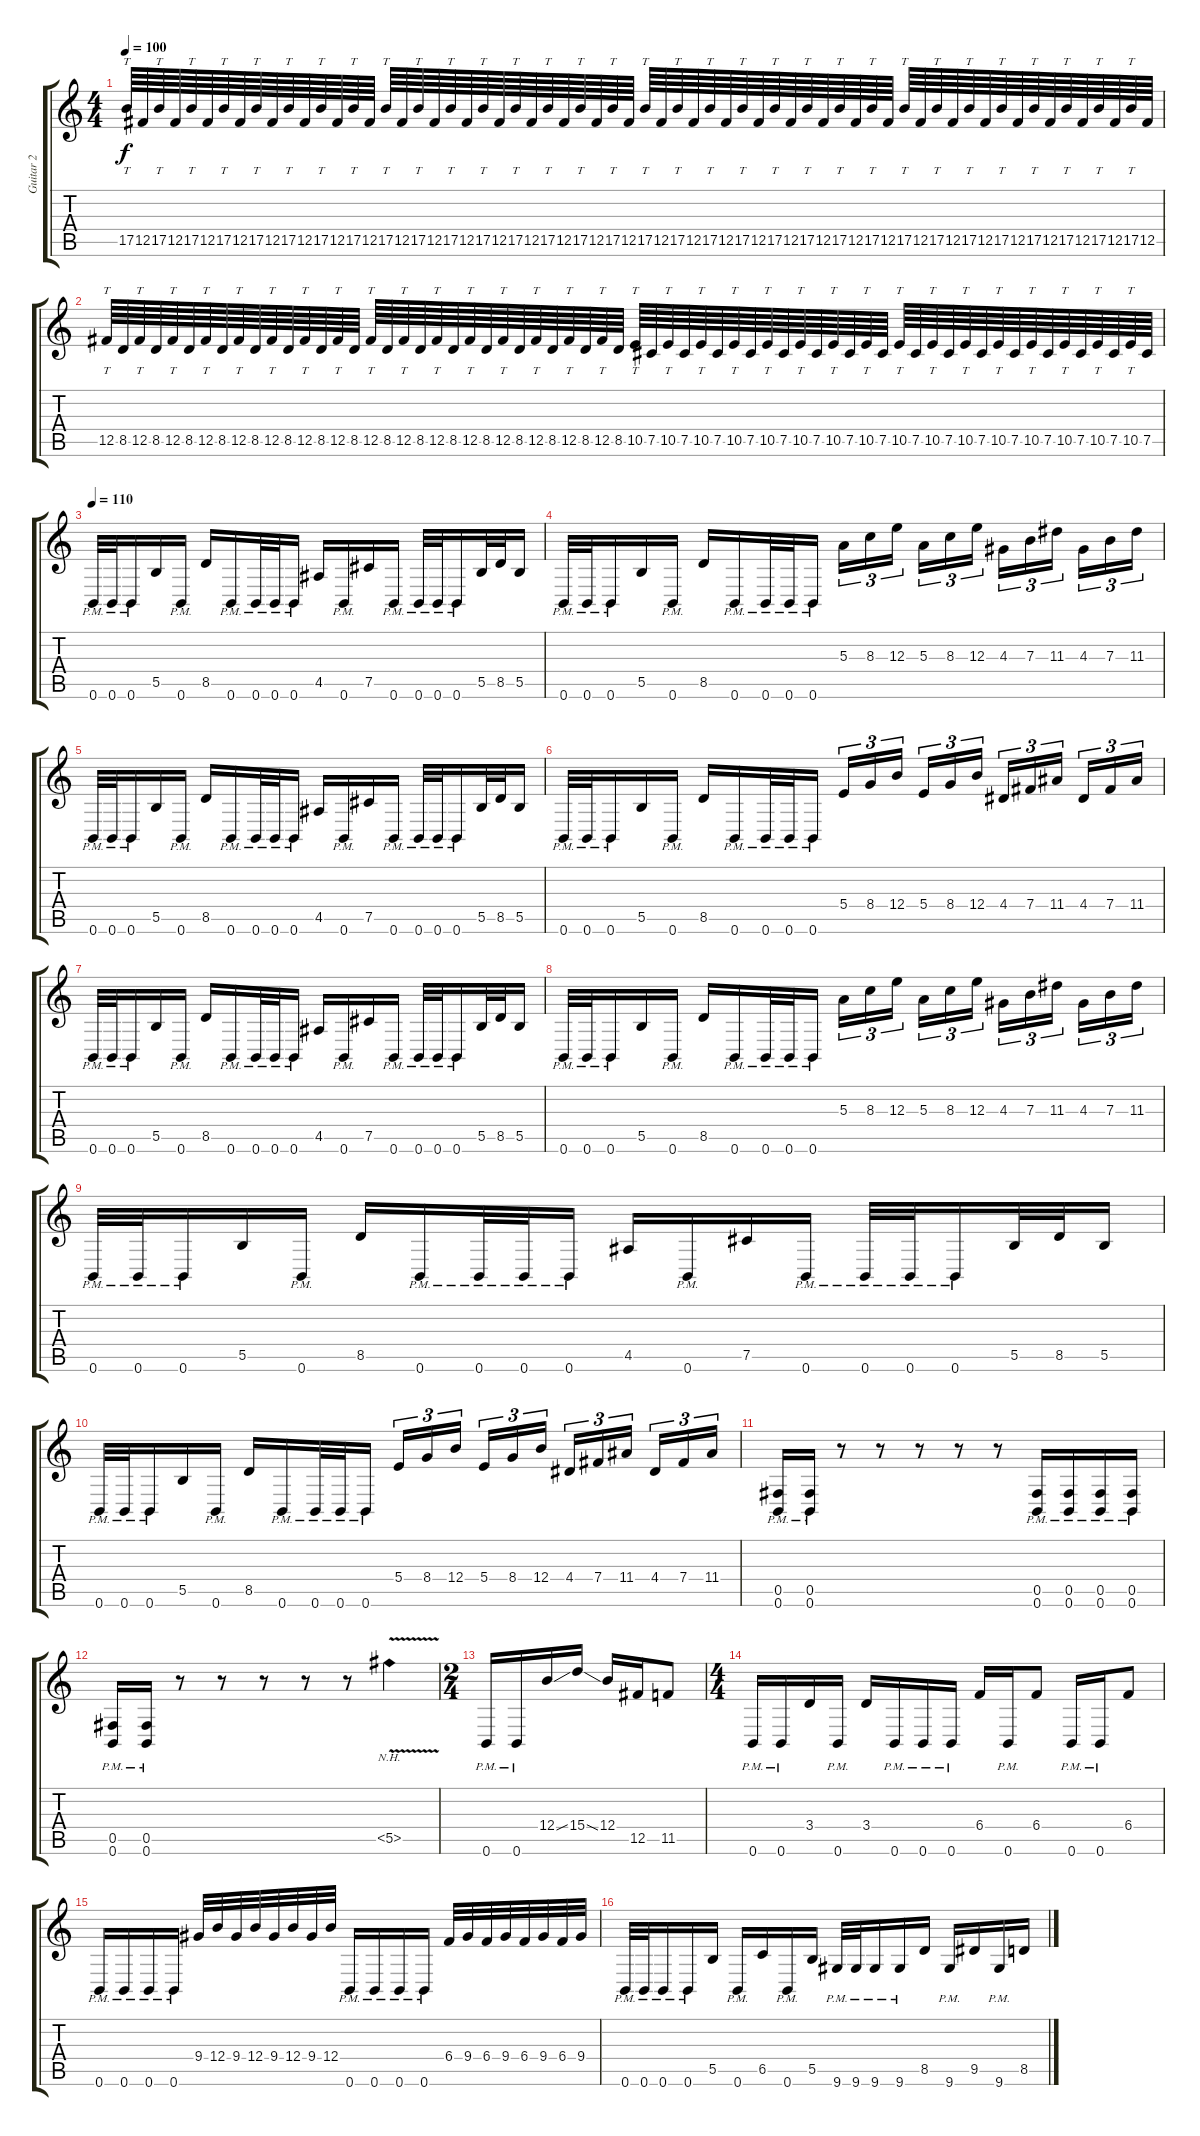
\track ("Guitar 2" "Guitar 2") {instrument distortionguitar}
\staff {score tabs}
\tuning (Db4 Ab3 E3 B2 Gb2 B1) {hide}
\ts (4 4)
\tempo 100
\clef g2
\ks c
17.5.64{tt dy f} 12.5.64 17.5.64{tt} 12.5.64 17.5.64{tt} 12.5.64 17.5.64{tt} 12.5.64 17.5.64{tt} 12.5.64 17.5.64{tt} 12.5.64 17.5.64{tt} 12.5.64 17.5.64{tt} 12.5.64 17.5.64{tt} 12.5.64 17.5.64{tt} 12.5.64 17.5.64{tt} 12.5.64 17.5.64{tt} 12.5.64 17.5.64{tt} 12.5.64 17.5.64{tt} 12.5.64 17.5.64{tt} 12.5.64 17.5.64{tt} 12.5.64 17.5.64{tt} 12.5.64 17.5.64{tt} 12.5.64 17.5.64{tt} 12.5.64 17.5.64{tt} 12.5.64 17.5.64{tt} 12.5.64 17.5.64{tt} 12.5.64 17.5.64{tt} 12.5.64 17.5.64{tt} 12.5.64 17.5.64{tt} 12.5.64 17.5.64{tt} 12.5.64 17.5.64{tt} 12.5.64 17.5.64{tt} 12.5.64 17.5.64{tt} 12.5.64 17.5.64{tt} 12.5.64 17.5.64{tt} 12.5.64 17.5.64{tt} 12.5.64 |
12.5.64{tt} 8.5.64 12.5.64{tt} 8.5.64 12.5.64{tt} 8.5.64 12.5.64{tt} 8.5.64 12.5.64{tt} 8.5.64 12.5.64{tt} 8.5.64 12.5.64{tt} 8.5.64 12.5.64{tt} 8.5.64 12.5.64{tt} 8.5.64 12.5.64{tt} 8.5.64 12.5.64{tt} 8.5.64 12.5.64{tt} 8.5.64 12.5.64{tt} 8.5.64 12.5.64{tt} 8.5.64 12.5.64{tt} 8.5.64 12.5.64{tt} 8.5.64 10.5.64{tt} 7.5.64 10.5.64{tt} 7.5.64 10.5.64{tt} 7.5.64 10.5.64{tt} 7.5.64 10.5.64{tt} 7.5.64 10.5.64{tt} 7.5.64 10.5.64{tt} 7.5.64 10.5.64{tt} 7.5.64 10.5.64{tt} 7.5.64 10.5.64{tt} 7.5.64 10.5.64{tt} 7.5.64 10.5.64{tt} 7.5.64 10.5.64{tt} 7.5.64 10.5.64{tt} 7.5.64 10.5.64{tt} 7.5.64 10.5.64{tt} 7.5.64 |
\tempo 110
0.6{pm}.32 0.6{pm}.32 0.6{pm}.16 5.5.16 0.6{pm}.16 8.5.16 0.6{pm}.16 0.6{pm}.32 0.6{pm}.32 0.6{pm}.16 4.5.16 0.6{pm}.16 7.5.16 0.6{pm}.16 0.6{pm}.32 0.6{pm}.32 0.6{pm}.16 5.5.32 8.5.32 5.5.16 |
0.6{pm}.32 0.6{pm}.32 0.6{pm}.16 5.5.16 0.6{pm}.16 8.5.16 0.6{pm}.16 0.6{pm}.32 0.6{pm}.32 0.6{pm}.16 5.3.16{tu (3 2)} 8.3.16{tu (3 2)} 12.3.16{tu (3 2) beam splitsecondary} 5.3.16{tu (3 2)} 8.3.16{tu (3 2)} 12.3.16{tu (3 2)} 4.3.16{tu (3 2)} 7.3.16{tu (3 2)} 11.3.16{tu (3 2) beam splitsecondary} 4.3.16{tu (3 2)} 7.3.16{tu (3 2)} 11.3.16{tu (3 2)} |
0.6{pm}.32 0.6{pm}.32 0.6{pm}.16 5.5.16 0.6{pm}.16 8.5.16 0.6{pm}.16 0.6{pm}.32 0.6{pm}.32 0.6{pm}.16 4.5.16 0.6{pm}.16 7.5.16 0.6{pm}.16 0.6{pm}.32 0.6{pm}.32 0.6{pm}.16 5.5.32 8.5.32 5.5.16 |
0.6{pm}.32 0.6{pm}.32 0.6{pm}.16 5.5.16 0.6{pm}.16 8.5.16 0.6{pm}.16 0.6{pm}.32 0.6{pm}.32 0.6{pm}.16 5.4.16{tu (3 2)} 8.4.16{tu (3 2)} 12.4.16{tu (3 2) beam splitsecondary} 5.4.16{tu (3 2)} 8.4.16{tu (3 2)} 12.4.16{tu (3 2)} 4.4.16{tu (3 2)} 7.4.16{tu (3 2)} 11.4.16{tu (3 2) beam splitsecondary} 4.4.16{tu (3 2)} 7.4.16{tu (3 2)} 11.4.16{tu (3 2)} |
0.6{pm}.32 0.6{pm}.32 0.6{pm}.16 5.5.16 0.6{pm}.16 8.5.16 0.6{pm}.16 0.6{pm}.32 0.6{pm}.32 0.6{pm}.16 4.5.16 0.6{pm}.16 7.5.16 0.6{pm}.16 0.6{pm}.32 0.6{pm}.32 0.6{pm}.16 5.5.32 8.5.32 5.5.16 |
0.6{pm}.32 0.6{pm}.32 0.6{pm}.16 5.5.16 0.6{pm}.16 8.5.16 0.6{pm}.16 0.6{pm}.32 0.6{pm}.32 0.6{pm}.16 5.3.16{tu (3 2)} 8.3.16{tu (3 2)} 12.3.16{tu (3 2) beam splitsecondary} 5.3.16{tu (3 2)} 8.3.16{tu (3 2)} 12.3.16{tu (3 2)} 4.3.16{tu (3 2)} 7.3.16{tu (3 2)} 11.3.16{tu (3 2) beam splitsecondary} 4.3.16{tu (3 2)} 7.3.16{tu (3 2)} 11.3.16{tu (3 2)} |
0.6{pm}.32 0.6{pm}.32 0.6{pm}.16 5.5.16 0.6{pm}.16 8.5.16 0.6{pm}.16 0.6{pm}.32 0.6{pm}.32 0.6{pm}.16 4.5.16 0.6{pm}.16 7.5.16 0.6{pm}.16 0.6{pm}.32 0.6{pm}.32 0.6{pm}.16 5.5.32 8.5.32 5.5.16 |
0.6{pm}.32 0.6{pm}.32 0.6{pm}.16 5.5.16 0.6{pm}.16 8.5.16 0.6{pm}.16 0.6{pm}.32 0.6{pm}.32 0.6{pm}.16 5.4.16{tu (3 2)} 8.4.16{tu (3 2)} 12.4.16{tu (3 2) beam splitsecondary} 5.4.16{tu (3 2)} 8.4.16{tu (3 2)} 12.4.16{tu (3 2)} 4.4.16{tu (3 2)} 7.4.16{tu (3 2)} 11.4.16{tu (3 2) beam splitsecondary} 4.4.16{tu (3 2)} 7.4.16{tu (3 2)} 11.4.16{tu (3 2)} |
(0.5{pm} 0.6{pm}).16 (0.5{pm} 0.6{pm}).16 r.8 r.8 r.8 r.8 r.8 (0.5{pm} 0.6{pm}).16 (0.5{pm} 0.6{pm}).16 (0.5{pm} 0.6{pm}).16 (0.5{pm} 0.6{pm}).16 |
(0.5{pm} 0.6{pm}).16 (0.5{pm} 0.6{pm}).16 r.8 r.8 r.8 r.8 r.8 5.5{nh v}.4 |
\ts (2 4)
0.6{pm}.16 0.6{pm}.16 12.4{ss}.16 15.4{ss}.16 12.4.16 12.5.16 11.5.8 |
\ts (4 4)
0.6{pm}.16 0.6{pm}.16 3.4.16 0.6{pm}.16 3.4.16 0.6{pm}.16 0.6{pm}.16 0.6{pm}.16 6.4.16 0.6{pm}.16 6.4.8 0.6{pm}.16 0.6{pm}.16 6.4.8 |
0.6{pm}.16 0.6{pm}.16 0.6{pm}.16 0.6{pm}.16 9.4.32 12.4.32 9.4.32 12.4.32 9.4.32 12.4.32 9.4.32 12.4.32 0.6{pm}.16 0.6{pm}.16 0.6{pm}.16 0.6{pm}.16 6.4.32 9.4.32 6.4.32 9.4.32 6.4.32 9.4.32 6.4.32 9.4.32 |
0.6{pm}.32 0.6{pm}.32 0.6{pm}.16 0.6{pm}.16 5.5.16 0.6{pm}.16 6.5.16 0.6{pm}.16 5.5.16 9.6{pm}.32 9.6{pm}.32 9.6{pm}.16 9.6{pm}.16 8.5.16 9.6{pm}.16 9.5.16 9.6{pm}.16 8.5.16
